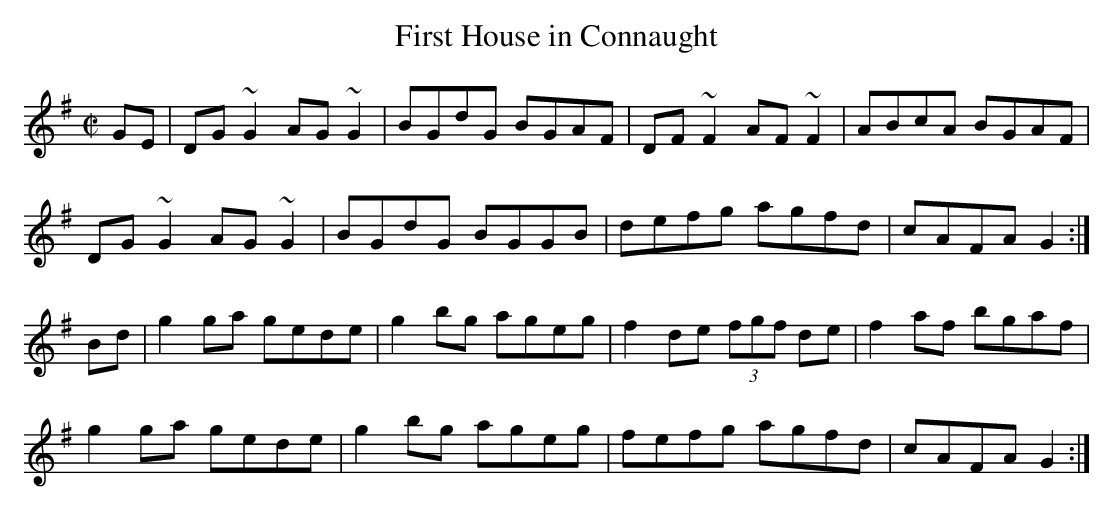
X:1
T:First House in Connaught
M:C|
L:1/8
K:G
GE|DG~G2 AG~G2|BGdG BGAF|DF~F2 AF~F2|ABcA BGAF|
DG~G2 AG~G2|BGdG BGGB|defg agfd|cAFA G2:|
Bd|g2ga gede|g2bg ageg|f2de (3fgf de|f2af bgaf|
g2ga gede|g2bg ageg|fefg agfd|cAFA G2:|
